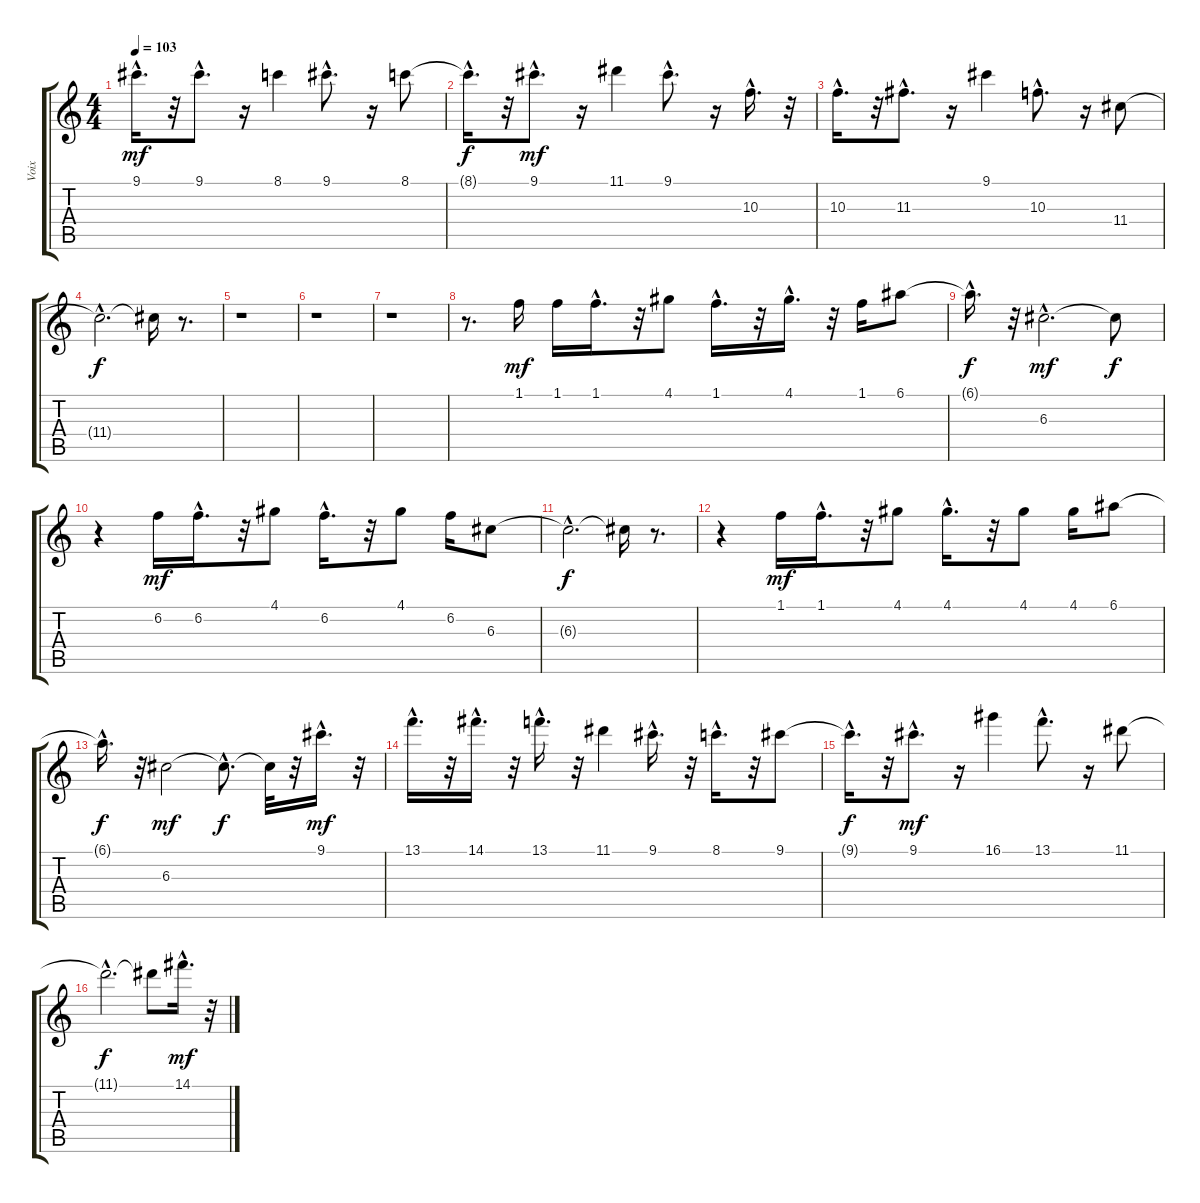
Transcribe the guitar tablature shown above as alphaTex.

\track ("Voix" "Voix") {instrument electricguitarjazz}
\staff {score tabs}
\tuning (E4 B3 G3 D3 A2 E2) {hide}
\ts (4 4)
\tempo 103
\clef g2
\ks c
9.1{hac}.16{d dy mf} r.32 9.1{hac}.8{d} r.16 8.1.4 9.1{hac}.8{d} r.16 8.1.8 |
8.1{hac t}.16{d dy f} r.32 9.1{hac}.8{d dy mf} r.16 11.1.4 9.1{hac}.8{d} r.16 10.3{hac}.16{d} r.32 |
10.3{hac}.16{d} r.32 11.3{hac}.8{d} r.16 9.1.4 10.3{hac}.8{d} r.16 11.4.8 |
11.4{hac t}.2{d dy f} 11.4{t}.16 r.8{d} |
r.1 |
r.1 |
r.1 |
r.8{d} 1.1.16{dy mf} 1.1.16 1.1{hac}.16{d} r.32 4.1.8 1.1{hac}.16{d} r.32 4.1{hac}.16{d} r.32 1.1.16 6.1.8 |
6.1{hac t}.16{d dy f} r.32 6.3{hac}.2{d dy mf} 6.3{t}.8{dy f} |
r.4 6.2.16{dy mf} 6.2{hac}.16{d} r.32 4.1.8 6.2{hac}.16{d} r.32 4.1.8 6.2.16 6.3.8 |
6.3{hac t}.2{d dy f} 6.3{t}.16 r.8{d} |
r.4 1.1.16{dy mf} 1.1{hac}.16{d} r.32 4.1.8 4.1{hac}.16{d} r.32 4.1.8 4.1.16 6.1.8 |
6.1{hac t}.16{d dy f} r.32 6.3.2{dy mf} 6.3{hac t}.8{d dy f} 6.3{t}.32 r.32 9.1{hac}.16{d dy mf} r.32 |
13.1{hac}.16{d} r.32 14.1{hac}.16{d} r.32 13.1{hac}.16{d} r.32 11.1.4 9.1{hac}.16{d} r.32 8.1{hac}.16{d} r.32 9.1.8 |
9.1{hac t}.16{d dy f} r.32 9.1{hac}.8{d dy mf} r.16 16.1.4 13.1{hac}.8{d} r.16 11.1.8 |
11.1{hac t}.2{d dy f} 11.1{t}.8 14.1{hac}.16{d dy mf} r.32
